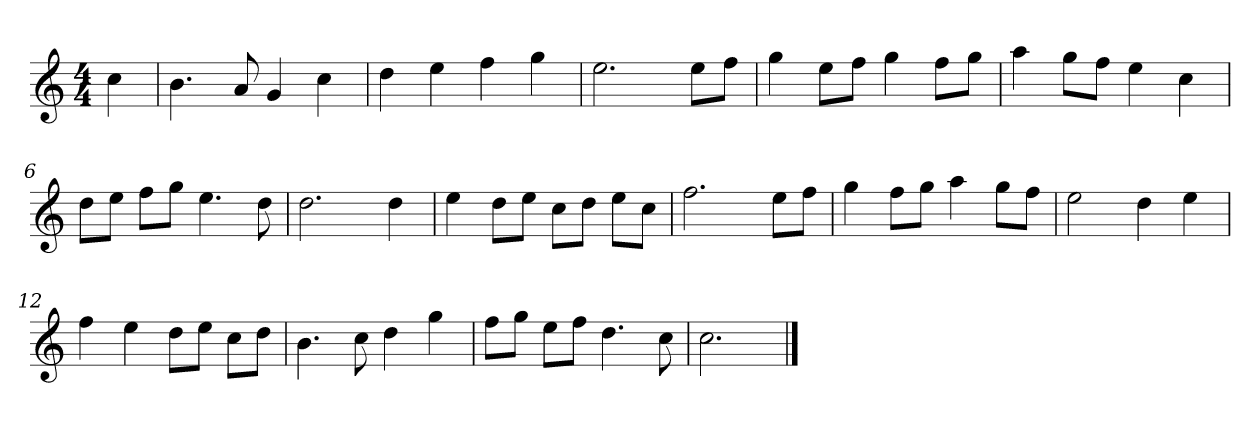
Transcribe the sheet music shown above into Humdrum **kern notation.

**kern
*part1
*staff1
*k[]
*M4/4
*MM120
=
4cc
=1
4.b
8a
4g
4cc
=2
4dd
4ee
4ff
4gg
=3
2.ee
8eeL
8ffJ
=4
4gg
8eeL
8ffJ
4gg
8ffL
8ggJ
=5
4aa
8ggL
8ffJ
4ee
4cc
=6
8ddL
8eeJ
8ffL
8ggJ
4.ee
8dd
=7
2.dd
4dd
=8
4ee
8ddL
8eeJ
8ccL
8ddJ
8eeL
8ccJ
=9
2.ff
8eeL
8ffJ
=10
4gg
8ffL
8ggJ
4aa
8ggL
8ffJ
=11
2ee
4dd
4ee
=12
4ff
4ee
8ddL
8eeJ
8ccL
8ddJ
=13
4.b
8cc
4dd
4gg
=14
8ffL
8ggJ
8eeL
8ffJ
4.dd
8cc
=15
2.cc
==
*-
